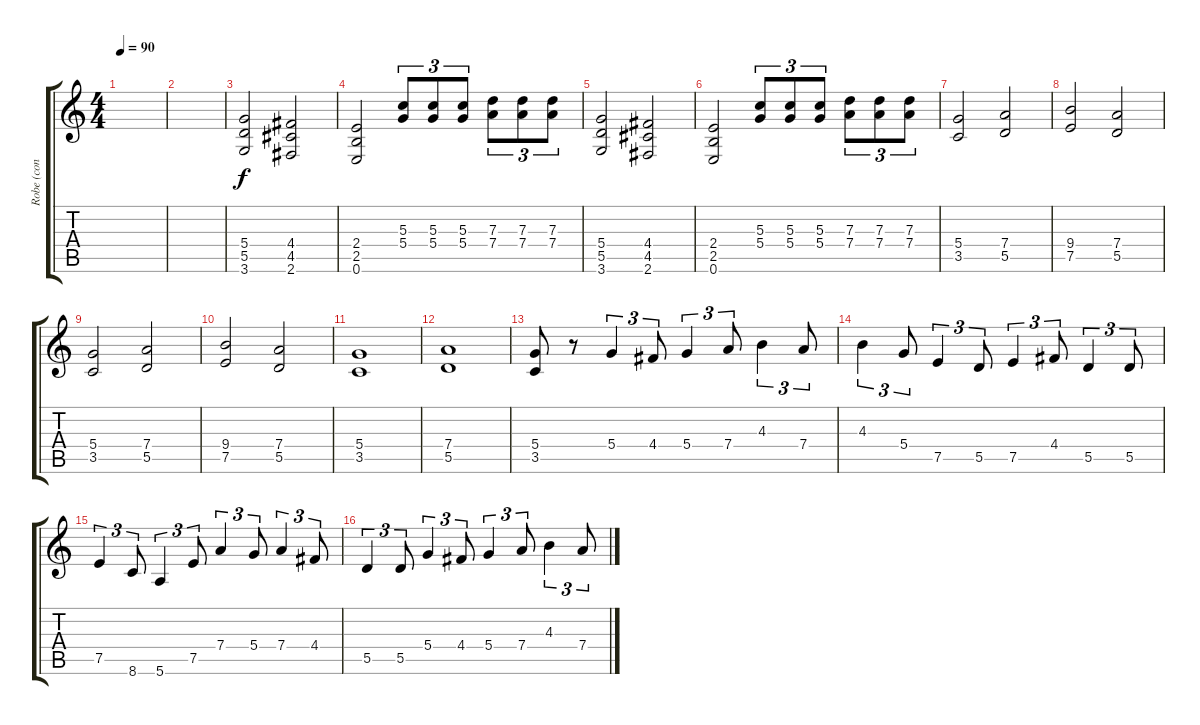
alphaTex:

\track ("Robe (con distorsión)" "Robe (con ") {instrument distortionguitar}
\staff {score tabs}
\tuning (E4 B3 G3 D3 A2 E2) {hide}
\ts (4 4)
\tempo 90
\clef g2
\ks c
|
|
(5.4 5.5 3.6).2 (4.4 4.5 2.6).2 |
(2.4 2.5 0.6).2 (5.3 5.4).8{tu (3 2)} (5.3 5.4).8{tu (3 2)} (5.3 5.4).8{tu (3 2)} (7.3 7.4).8{tu (3 2)} (7.3 7.4).8{tu (3 2)} (7.3 7.4).8{tu (3 2)} |
(5.4 5.5 3.6).2 (4.4 4.5 2.6).2 |
(2.4 2.5 0.6).2 (5.3 5.4).8{tu (3 2)} (5.3 5.4).8{tu (3 2)} (5.3 5.4).8{tu (3 2)} (7.3 7.4).8{tu (3 2)} (7.3 7.4).8{tu (3 2)} (7.3 7.4).8{tu (3 2)} |
(5.4 3.5).2 (7.4 5.5).2 |
(9.4 7.5).2 (7.4 5.5).2 |
(5.4 3.5).2 (7.4 5.5).2 |
(9.4 7.5).2 (7.4 5.5).2 |
(5.4 3.5).1 |
(7.4 5.5).1 |
(5.4 3.5).8 r.8 5.4.4{tu (3 2)} 4.4.8{tu (3 2)} 5.4.4{tu (3 2)} 7.4.8{tu (3 2)} 4.3.4{tu (3 2)} 7.4.8{tu (3 2)} |
4.3.4{tu (3 2)} 5.4.8{tu (3 2)} 7.5.4{tu (3 2)} 5.5.8{tu (3 2)} 7.5.4{tu (3 2)} 4.4.8{tu (3 2)} 5.5.4{tu (3 2)} 5.5.8{tu (3 2)} |
7.5.4{tu (3 2)} 8.6.8{tu (3 2)} 5.6.4{tu (3 2)} 7.5.8{tu (3 2)} 7.4.4{tu (3 2)} 5.4.8{tu (3 2)} 7.4.4{tu (3 2)} 4.4.8{tu (3 2)} |
5.5.4{tu (3 2)} 5.5.8{tu (3 2)} 5.4.4{tu (3 2)} 4.4.8{tu (3 2)} 5.4.4{tu (3 2)} 7.4.8{tu (3 2)} 4.3.4{tu (3 2)} 7.4.8{tu (3 2)}
